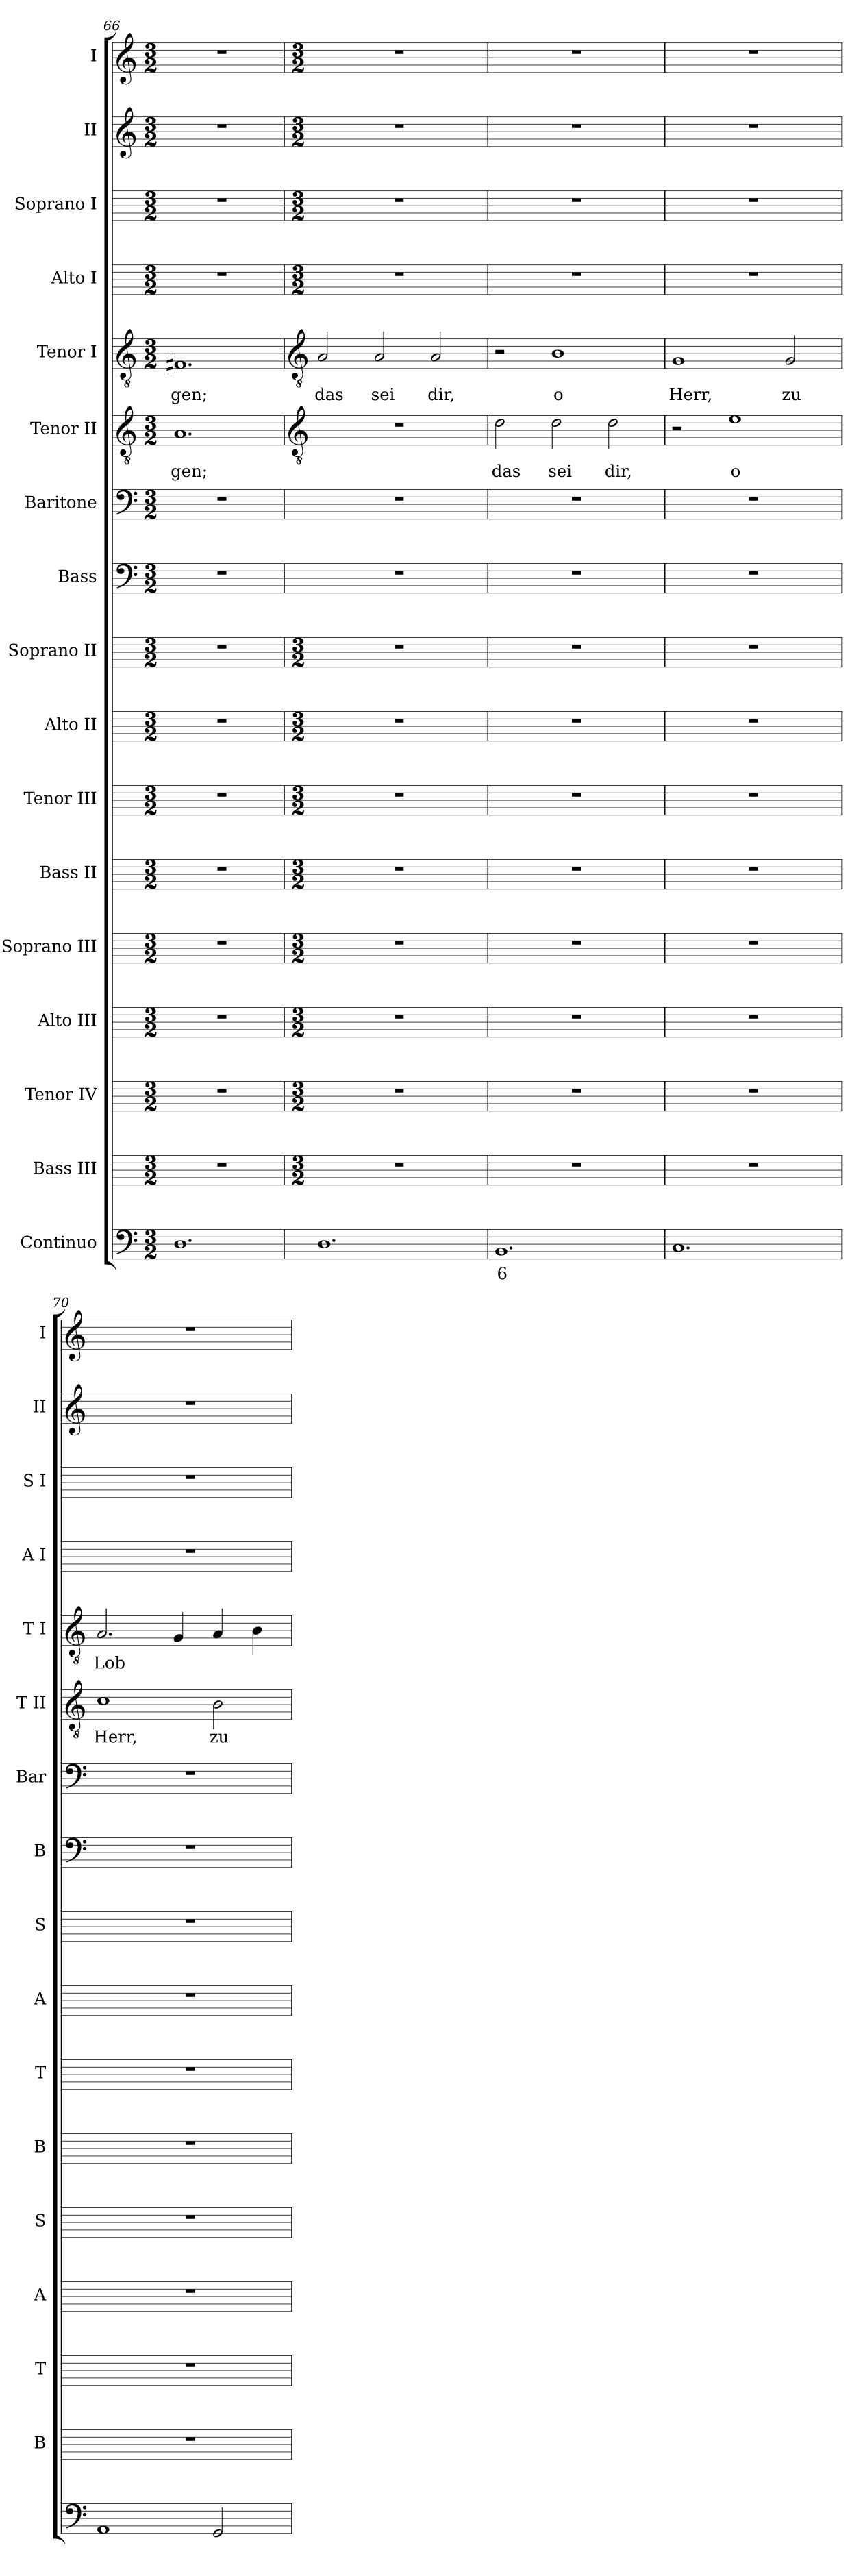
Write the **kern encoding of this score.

**kern	**text	**kern	**kern	**kern	**kern	**kern	**kern	**kern	**kern	**kern	**kern	**kern	**text	**kern	**text	**kern	**kern	**kern	**kern
*part17	*part17	*part16	*part15	*part14	*part13	*part12	*part11	*part10	*part9	*part8	*part7	*part6	*part6	*part5	*part5	*part4	*part3	*part2	*part1
*staff17	*staff17	*staff16	*staff15	*staff14	*staff13	*staff12	*staff11	*staff10	*staff9	*staff8	*staff7	*staff6	*staff6	*staff5	*staff5	*staff4	*staff3	*staff2	*staff1
*I"Continuo	*	*I"Bass III	*I"Tenor IV	*I"Alto III	*I"Soprano III	*I"Bass II	*I"Tenor III	*I"Alto II	*I"Soprano II	*I"Bass	*I"Baritone	*I"Tenor II	*	*I"Tenor I	*	*I"Alto I	*I"Soprano I	*I"II	*I"I
*	*	*I'B	*I'T	*I'A	*I'S	*I'B	*I'T	*I'A	*I'S	*I'B	*I'Bar	*I'T II	*	*I'T I	*	*I'A I	*I'S I	*I'II	*I'I
*clefF4	*	*	*	*	*	*	*	*	*	*clefF4	*clefF4	*clefGv2	*	*clefGv2	*	*	*	*clefG2	*clefG2
*	*	*ITrd4c7	*ITrd4c7	*ITrd4c7	*ITrd4c7	*ITrd4c7	*ITrd4c7	*ITrd4c7	*ITrd4c7	*	*	*	*	*	*	*	*	*	*
*k[]	*	*	*	*	*	*	*	*	*	*k[]	*k[]	*k[]	*	*k[]	*	*	*	*k[]	*k[]
*C:	*	*	*	*	*	*	*	*	*	*C:	*C:	*C:	*	*C:	*	*	*	*C:	*C:
*M3/2	*	*M3/2	*M3/2	*M3/2	*M3/2	*M3/2	*M3/2	*M3/2	*M3/2	*M3/2	*M3/2	*M3/2	*	*M3/2	*	*M3/2	*M3/2	*M3/2	*M3/2
=66	=66	=66	=66	=66	=66	=66	=66	=66	=66	=66	=66	=66	=66	=66	=66	=66	=66	=66	=66
!	!	!	!	!	!	!	!	!	!	!LO:N:vis=1	!LO:N:vis=1	!	!LO:LY:b	!	!LO:LY:b	!	!	!	!
1.D	.	1.r	1.r	1.r	1.r	1.r	1.r	1.r	1.r	1.r	1.r	1.A	-gen;	1.F#X	-gen;	1.r	1.r	1.r	1.r
!!LO:LB:g=z
=67	=67	=67	=67	=67	=67	=67	=67	=67	=67	=67	=67	=67	=67	=67	=67	=67	=67	=67	=67
*	*	*	*	*	*	*	*	*	*	*	*	*clefGv2	*	*clefGv2	*	*	*	*	*
*	*	*M3/2	*M3/2	*M3/2	*M3/2	*M3/2	*M3/2	*M3/2	*M3/2	*	*	*	*	*	*	*M3/2	*M3/2	*M3/2	*M3/2
!	!	!	!	!	!	!	!	!	!	!LO:N:vis=1	!LO:N:vis=1	!LO:N:vis=1	!	!	!LO:LY:b	!	!	!	!
1.D	.	1.r	1.r	1.r	1.r	1.r	1.r	1.r	1.r	1.r	1.r	1.r	.	2A	das	1.r	1.r	1.r	1.r
!	!	!	!	!	!	!	!	!	!	!	!	!	!	!	!LO:LY:b	!	!	!	!
.	.	.	.	.	.	.	.	.	.	.	.	.	.	2A	sei	.	.	.	.
!	!	!	!	!	!	!	!	!	!	!	!	!	!	!	!LO:LY:b	!	!	!	!
.	.	.	.	.	.	.	.	.	.	.	.	.	.	2A	dir,	.	.	.	.
=68	=68	=68	=68	=68	=68	=68	=68	=68	=68	=68	=68	=68	=68	=68	=68	=68	=68	=68	=68
!	!LO:LY:b	!	!	!	!	!	!	!	!	!LO:N:vis=1	!LO:N:vis=1	!	!LO:LY:b	!	!	!	!	!	!
1.BB	6	1.r	1.r	1.r	1.r	1.r	1.r	1.r	1.r	1.r	1.r	2d	das	2r	.	1.r	1.r	1.r	1.r
!	!	!	!	!	!	!	!	!	!	!	!	!	!LO:LY:b	!	!LO:LY:b	!	!	!	!
.	.	.	.	.	.	.	.	.	.	.	.	2d	sei	1B	o	.	.	.	.
!	!	!	!	!	!	!	!	!	!	!	!	!	!LO:LY:b	!	!	!	!	!	!
.	.	.	.	.	.	.	.	.	.	.	.	2d	dir,	.	.	.	.	.	.
=69	=69	=69	=69	=69	=69	=69	=69	=69	=69	=69	=69	=69	=69	=69	=69	=69	=69	=69	=69
!	!	!	!	!	!	!	!	!	!	!LO:N:vis=1	!LO:N:vis=1	!	!	!	!LO:LY:b	!	!	!	!
1.C	.	1.r	1.r	1.r	1.r	1.r	1.r	1.r	1.r	1.r	1.r	2r	.	1G	Herr,	1.r	1.r	1.r	1.r
!	!	!	!	!	!	!	!	!	!	!	!	!	!LO:LY:b	!	!	!	!	!	!
.	.	.	.	.	.	.	.	.	.	.	.	1e	o	.	.	.	.	.	.
!	!	!	!	!	!	!	!	!	!	!	!	!	!	!	!LO:LY:b	!	!	!	!
.	.	.	.	.	.	.	.	.	.	.	.	.	.	2G	zu	.	.	.	.
=70	=70	=70	=70	=70	=70	=70	=70	=70	=70	=70	=70	=70	=70	=70	=70	=70	=70	=70	=70
!	!	!	!	!	!	!	!	!	!	!LO:N:vis=1	!LO:N:vis=1	!	!LO:LY:b	!	!LO:LY:b	!	!	!	!
1AA	.	1.r	1.r	1.r	1.r	1.r	1.r	1.r	1.r	1.r	1.r	1c	Herr,	2.A	Lob	1.r	1.r	1.r	1.r
.	.	.	.	.	.	.	.	.	.	.	.	.	.	4G	.	.	.	.	.
!	!	!	!	!	!	!	!	!	!	!	!	!	!LO:LY:b	!	!	!	!	!	!
2GG	.	.	.	.	.	.	.	.	.	.	.	2B	zu	4A	.	.	.	.	.
.	.	.	.	.	.	.	.	.	.	.	.	.	.	4B	.	.	.	.	.
=	=	=	=	=	=	=	=	=	=	=	=	=	=	=	=	=	=	=	=
*-	*-	*-	*-	*-	*-	*-	*-	*-	*-	*-	*-	*-	*-	*-	*-	*-	*-	*-	*-
